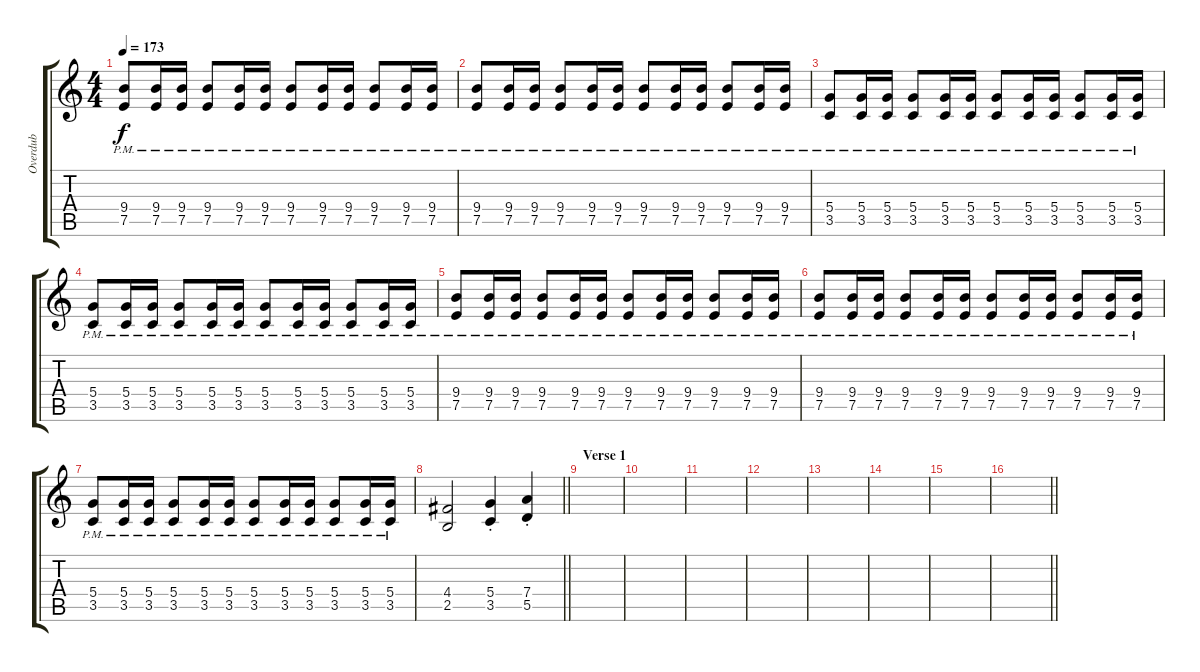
\track ("Overdub" "Overdub") {instrument overdrivenguitar}
\staff {score tabs}
\tuning (E4 B3 G3 D3 A2 E2) {hide}
\ts (4 4)
\tempo 173
\clef g2
\ks c
(9.4{pm} 7.5{pm}).8{dy f} (9.4{pm} 7.5{pm}).16 (9.4{pm} 7.5{pm}).16 (9.4{pm} 7.5{pm}).8 (9.4{pm} 7.5{pm}).16 (9.4{pm} 7.5{pm}).16 (9.4{pm} 7.5{pm}).8 (9.4{pm} 7.5{pm}).16 (9.4{pm} 7.5{pm}).16 (9.4{pm} 7.5{pm}).8 (9.4{pm} 7.5{pm}).16 (9.4{pm} 7.5{pm}).16 |
(9.4{pm} 7.5{pm}).8 (9.4{pm} 7.5{pm}).16 (9.4{pm} 7.5{pm}).16 (9.4{pm} 7.5{pm}).8 (9.4{pm} 7.5{pm}).16 (9.4{pm} 7.5{pm}).16 (9.4{pm} 7.5{pm}).8 (9.4{pm} 7.5{pm}).16 (9.4{pm} 7.5{pm}).16 (9.4{pm} 7.5{pm}).8 (9.4{pm} 7.5{pm}).16 (9.4{pm} 7.5{pm}).16 |
(5.4{pm} 3.5{pm}).8 (5.4{pm} 3.5{pm}).16 (5.4{pm} 3.5{pm}).16 (5.4{pm} 3.5{pm}).8 (5.4{pm} 3.5{pm}).16 (5.4{pm} 3.5{pm}).16 (5.4{pm} 3.5{pm}).8 (5.4{pm} 3.5{pm}).16 (5.4{pm} 3.5{pm}).16 (5.4{pm} 3.5{pm}).8 (5.4{pm} 3.5{pm}).16 (5.4{pm} 3.5{pm}).16 |
(5.4{pm} 3.5{pm}).8 (5.4{pm} 3.5{pm}).16 (5.4{pm} 3.5{pm}).16 (5.4{pm} 3.5{pm}).8 (5.4{pm} 3.5{pm}).16 (5.4{pm} 3.5{pm}).16 (5.4{pm} 3.5{pm}).8 (5.4{pm} 3.5{pm}).16 (5.4{pm} 3.5{pm}).16 (5.4{pm} 3.5{pm}).8 (5.4{pm} 3.5{pm}).16 (5.4{pm} 3.5{pm}).16 |
(9.4{pm} 7.5{pm}).8 (9.4{pm} 7.5{pm}).16 (9.4{pm} 7.5{pm}).16 (9.4{pm} 7.5{pm}).8 (9.4{pm} 7.5{pm}).16 (9.4{pm} 7.5{pm}).16 (9.4{pm} 7.5{pm}).8 (9.4{pm} 7.5{pm}).16 (9.4{pm} 7.5{pm}).16 (9.4{pm} 7.5{pm}).8 (9.4{pm} 7.5{pm}).16 (9.4{pm} 7.5{pm}).16 |
(9.4{pm} 7.5{pm}).8 (9.4{pm} 7.5{pm}).16 (9.4{pm} 7.5{pm}).16 (9.4{pm} 7.5{pm}).8 (9.4{pm} 7.5{pm}).16 (9.4{pm} 7.5{pm}).16 (9.4{pm} 7.5{pm}).8 (9.4{pm} 7.5{pm}).16 (9.4{pm} 7.5{pm}).16 (9.4{pm} 7.5{pm}).8 (9.4{pm} 7.5{pm}).16 (9.4{pm} 7.5{pm}).16 |
(5.4{pm} 3.5{pm}).8 (5.4{pm} 3.5{pm}).16 (5.4{pm} 3.5{pm}).16 (5.4{pm} 3.5{pm}).8 (5.4{pm} 3.5{pm}).16 (5.4{pm} 3.5{pm}).16 (5.4{pm} 3.5{pm}).8 (5.4{pm} 3.5{pm}).16 (5.4{pm} 3.5{pm}).16 (5.4{pm} 3.5{pm}).8 (5.4{pm} 3.5{pm}).16 (5.4{pm} 3.5{pm}).16 |
\barLineRight lightlight
(4.4 2.5).2 (5.4{st} 3.5{st}).4 (7.4{st} 5.5{st}).4 |
\section ("" "Verse 1")
|
|
|
|
|
|
|
\barLineRight lightlight
